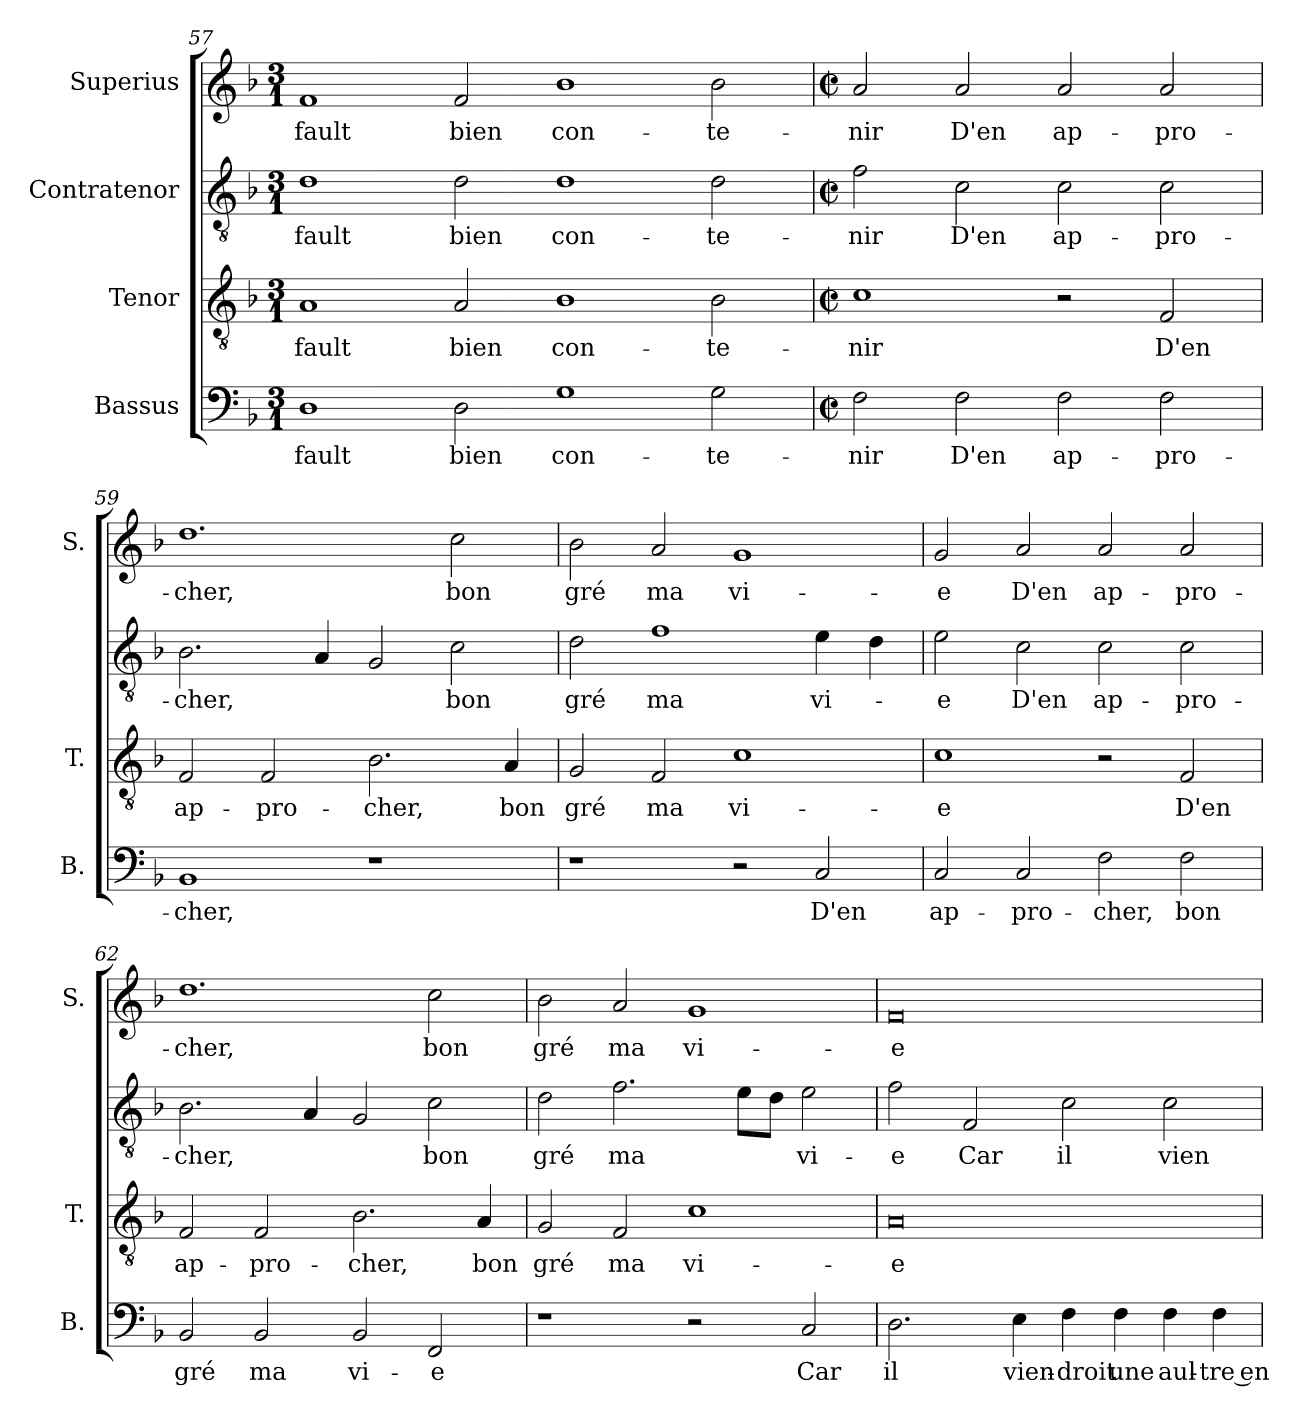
**kern	**text	**kern	**text	**kern	**text	**kern	**text
*part4	*part4	*part3	*part3	*part2	*part2	*part1	*part1
*staff4	*staff4	*staff3	*staff3	*staff2	*staff2	*staff1	*staff1
*I"Bassus	*	*I"Tenor	*	*I"Contratenor	*	*I"Superius	*
*I'B.	*	*I'T.	*	*	*	*I'S.	*
*clefF4	*	*clefGv2	*	*clefGv2	*	*clefG2	*
*k[b-]	*	*k[b-]	*	*k[b-]	*	*k[b-]	*
*F:	*	*F:	*	*F:	*	*F:	*
*M3/1	*	*M3/1	*	*M3/1	*	*M3/1	*
=57	=57	=57	=57	=57	=57	=57	=57
1D\	fault	1A/	fault	1d\	fault	1f/	fault
2D\	bien	2A/	bien	2d\	bien	2f/	bien
1G\	con-	1B-\	con-	1d\	con-	1b-\	con-
2G\	-te-	2B-\	-te-	2d\	-te-	2b-\	-te-
!!LO:LB:g=z
=58	=58	=58	=58	=58	=58	=58	=58
*M2/2	*	*M2/2	*	*M2/2	*	*M2/2	*
*met(c|)	*	*met(c|)	*	*met(c|)	*	*met(c|)	*
2F\	-nir	1c\	-nir	2f\	-nir	2a/	-nir
2F\	D'en	.	.	2c\	D'en	2a/	D'en
2F\	ap-	2r	.	2c\	ap-	2a/	ap-
2F\	-pro-	2F/	D'en	2c\	-pro-	2a/	-pro-
=59	=59	=59	=59	=59	=59	=59	=59
1BB-/	-cher,	2F/	ap-	2.B-\	-cher,	1.dd\	-cher,
.	.	2F/	-pro-	.	.	.	.
.	.	.	.	4A/	.	.	.
1r	.	2.B-\	-cher,	2G/	.	.	.
.	.	.	.	2c\	bon	2cc\	bon
.	.	4A/	bon	.	.	.	.
=60	=60	=60	=60	=60	=60	=60	=60
1r	.	2G/	gré	2d\	gré	2b-\	gré
.	.	2F/	ma	1f\	ma	2a/	ma
2r	.	1c\	vi-	.	.	1g/	vi-
2C/	D'en	.	.	4e\	vi-	.	.
.	.	.	.	4d\	.	.	.
=61	=61	=61	=61	=61	=61	=61	=61
2C/	ap-	1c\	-e	2e\	-e	2g/	-e
2C/	-pro-	.	.	2c\	D'en	2a/	D'en
2F\	-cher,	2r	.	2c\	ap-	2a/	ap-
2F\	bon	2F/	D'en	2c\	-pro-	2a/	-pro-
=62	=62	=62	=62	=62	=62	=62	=62
2BB-/	gré	2F/	ap-	2.B-\	-cher,	1.dd\	-cher,
2BB-/	ma	2F/	-pro-	.	.	.	.
.	.	.	.	4A/	.	.	.
2BB-/	vi-	2.B-\	-cher,	2G/	.	.	.
2FF/	-e	.	.	2c\	bon	2cc\	bon
.	.	4A/	bon	.	.	.	.
!!LO:LB:g=z
=63	=63	=63	=63	=63	=63	=63	=63
1r	.	2G/	gré	2d\	gré	2b-\	gré
.	.	2F/	ma	2.f\	ma	2a/	ma
2r	.	1c\	vi-	.	.	1g/	vi-
.	.	.	.	8e\L	.	.	.
.	.	.	.	8d\J	.	.	.
2C/	Car	.	.	2e\	vi-	.	.
=64	=64	=64	=64	=64	=64	=64	=64
2.D\	il	0A/	-e	2f\	-e	0f/	-e
.	.	.	.	2F/	Car	.	.
4E\	vien-	.	.	.	.	.	.
4F\	-droit	.	.	2c\	il	.	.
4F\	une	.	.	.	.	.	.
4F\	aul-	.	.	2c\	vien-	.	.
4F\	-tre en-	.	.	.	.	.	.
=	=	=	=	=	=	=	=
*-	*-	*-	*-	*-	*-	*-	*-
